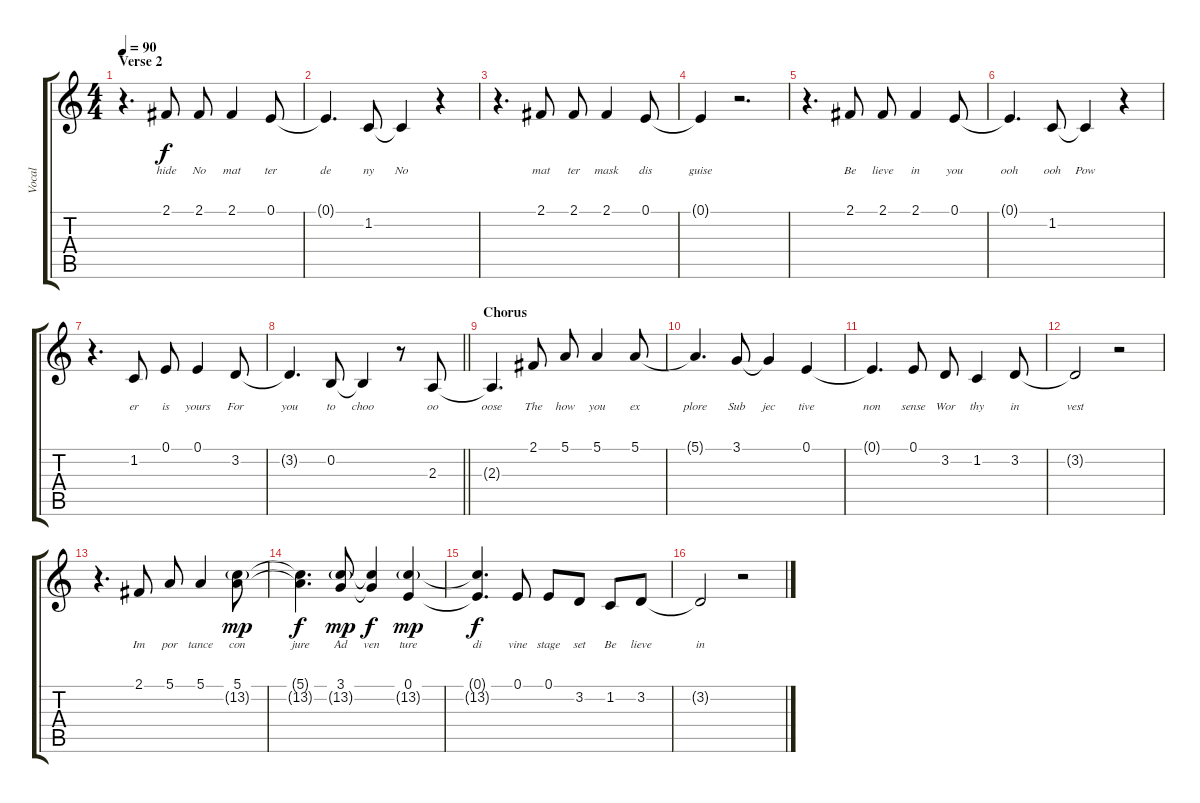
\track ("Vocal" "Vocal") {instrument acousticgrandpiano}
\staff {score tabs}
\tuning (E4 B3 G3 D3 A2 E2) {hide}
\ts (4 4)
\section ("" "Verse 2")
\tempo 90
\clef g2
\ks c
r.4{d dy f} 2.1.8{lyrics (0 "hide") lyrics (1 "") lyrics (2 "") lyrics (3 "") lyrics (4 "")} 2.1.8{lyrics (0 "No") lyrics (1 "") lyrics (2 "") lyrics (3 "") lyrics (4 "")} 2.1.4{lyrics (0 "mat") lyrics (1 "") lyrics (2 "") lyrics (3 "") lyrics (4 "")} 0.1.8{lyrics (0 "ter") lyrics (1 "") lyrics (2 "") lyrics (3 "") lyrics (4 "")} |
0.1{t}.4{d lyrics (0 "de") lyrics (1 "") lyrics (2 "") lyrics (3 "") lyrics (4 "")} 1.2.8{lyrics (0 "ny") lyrics (1 "") lyrics (2 "") lyrics (3 "") lyrics (4 "")} 1.2{t}.4{lyrics (0 "No") lyrics (1 "") lyrics (2 "") lyrics (3 "") lyrics (4 "")} r.4 |
r.4{d} 2.1.8{lyrics (0 "mat") lyrics (1 "") lyrics (2 "") lyrics (3 "") lyrics (4 "")} 2.1.8{lyrics (0 "ter") lyrics (1 "") lyrics (2 "") lyrics (3 "") lyrics (4 "")} 2.1.4{lyrics (0 "mask") lyrics (1 "") lyrics (2 "") lyrics (3 "") lyrics (4 "")} 0.1.8{lyrics (0 "dis") lyrics (1 "") lyrics (2 "") lyrics (3 "") lyrics (4 "")} |
0.1{t}.4{lyrics (0 "guise") lyrics (1 "") lyrics (2 "") lyrics (3 "") lyrics (4 "")} r.2{d} |
r.4{d} 2.1.8{lyrics (0 "Be") lyrics (1 "") lyrics (2 "") lyrics (3 "") lyrics (4 "")} 2.1.8{lyrics (0 "lieve") lyrics (1 "") lyrics (2 "") lyrics (3 "") lyrics (4 "")} 2.1.4{lyrics (0 "in") lyrics (1 "") lyrics (2 "") lyrics (3 "") lyrics (4 "")} 0.1.8{lyrics (0 "you") lyrics (1 "") lyrics (2 "") lyrics (3 "") lyrics (4 "")} |
0.1{t}.4{d lyrics (0 "ooh") lyrics (1 "") lyrics (2 "") lyrics (3 "") lyrics (4 "")} 1.2.8{lyrics (0 "ooh") lyrics (1 "") lyrics (2 "") lyrics (3 "") lyrics (4 "")} 1.2{t}.4{lyrics (0 "Pow") lyrics (1 "") lyrics (2 "") lyrics (3 "") lyrics (4 "")} r.4 |
r.4{d} 1.2.8{lyrics (0 "er") lyrics (1 "") lyrics (2 "") lyrics (3 "") lyrics (4 "")} 0.1.8{lyrics (0 "is") lyrics (1 "") lyrics (2 "") lyrics (3 "") lyrics (4 "")} 0.1.4{lyrics (0 "yours") lyrics (1 "") lyrics (2 "") lyrics (3 "") lyrics (4 "")} 3.2.8{lyrics (0 "For") lyrics (1 "") lyrics (2 "") lyrics (3 "") lyrics (4 "")} |
\barLineRight lightlight
3.2{t}.4{d lyrics (0 "you") lyrics (1 "") lyrics (2 "") lyrics (3 "") lyrics (4 "")} 0.2.8{lyrics (0 "to") lyrics (1 "") lyrics (2 "") lyrics (3 "") lyrics (4 "")} 0.2{t}.4{lyrics (0 "choo") lyrics (1 "") lyrics (2 "") lyrics (3 "") lyrics (4 "")} r.8 2.3.8{lyrics (0 "oo") lyrics (1 "") lyrics (2 "") lyrics (3 "") lyrics (4 "")} |
\section ("" "Chorus")
2.3{t}.4{d lyrics (0 "oose") lyrics (1 "") lyrics (2 "") lyrics (3 "") lyrics (4 "")} 2.1.8{lyrics (0 "The") lyrics (1 "") lyrics (2 "") lyrics (3 "") lyrics (4 "")} 5.1.8{lyrics (0 "how") lyrics (1 "") lyrics (2 "") lyrics (3 "") lyrics (4 "")} 5.1.4{lyrics (0 "you") lyrics (1 "") lyrics (2 "") lyrics (3 "") lyrics (4 "")} 5.1.8{lyrics (0 "ex") lyrics (1 "") lyrics (2 "") lyrics (3 "") lyrics (4 "")} |
5.1{t}.4{d lyrics (0 "plore") lyrics (1 "") lyrics (2 "") lyrics (3 "") lyrics (4 "")} 3.1.8{lyrics (0 "Sub") lyrics (1 "") lyrics (2 "") lyrics (3 "") lyrics (4 "")} 3.1{t}.4{lyrics (0 "jec") lyrics (1 "") lyrics (2 "") lyrics (3 "") lyrics (4 "")} 0.1.4{lyrics (0 "tive") lyrics (1 "") lyrics (2 "") lyrics (3 "") lyrics (4 "")} |
0.1{t}.4{d lyrics (0 "non") lyrics (1 "") lyrics (2 "") lyrics (3 "") lyrics (4 "")} 0.1.8{lyrics (0 "sense") lyrics (1 "") lyrics (2 "") lyrics (3 "") lyrics (4 "")} 3.2.8{lyrics (0 "Wor") lyrics (1 "") lyrics (2 "") lyrics (3 "") lyrics (4 "")} 1.2.4{lyrics (0 "thy") lyrics (1 "") lyrics (2 "") lyrics (3 "") lyrics (4 "")} 3.2.8{lyrics (0 "in") lyrics (1 "") lyrics (2 "") lyrics (3 "") lyrics (4 "")} |
3.2{t}.2{lyrics (0 "vest") lyrics (1 "") lyrics (2 "") lyrics (3 "") lyrics (4 "")} r.2 |
r.4{d} 2.1.8{lyrics (0 "Im") lyrics (1 "") lyrics (2 "") lyrics (3 "") lyrics (4 "")} 5.1.8{lyrics (0 "por") lyrics (1 "") lyrics (2 "") lyrics (3 "") lyrics (4 "")} 5.1.4{lyrics (0 "tance") lyrics (1 "") lyrics (2 "") lyrics (3 "") lyrics (4 "")} (5.1 13.2{g}).8{lyrics (0 "con") lyrics (1 "") lyrics (2 "") lyrics (3 "") lyrics (4 "") dy mp} |
(5.1{t} 13.2{t}).4{d lyrics (0 "jure") lyrics (1 "") lyrics (2 "") lyrics (3 "") lyrics (4 "") dy f} (3.1 13.2{g}).8{lyrics (0 "Ad") lyrics (1 "") lyrics (2 "") lyrics (3 "") lyrics (4 "") dy mp} (3.1{t} 13.2{t}).4{lyrics (0 "ven") lyrics (1 "") lyrics (2 "") lyrics (3 "") lyrics (4 "") dy f} (0.1 13.2{g}).4{lyrics (0 "ture") lyrics (1 "") lyrics (2 "") lyrics (3 "") lyrics (4 "") dy mp} |
(0.1{t} 13.2{t}).4{d lyrics (0 "di") lyrics (1 "") lyrics (2 "") lyrics (3 "") lyrics (4 "") dy f} 0.1.8{lyrics (0 "vine") lyrics (1 "") lyrics (2 "") lyrics (3 "") lyrics (4 "")} 0.1.8{lyrics (0 "stage") lyrics (1 "") lyrics (2 "") lyrics (3 "") lyrics (4 "")} 3.2.8{lyrics (0 "set") lyrics (1 "") lyrics (2 "") lyrics (3 "") lyrics (4 "")} 1.2.8{lyrics (0 "Be") lyrics (1 "") lyrics (2 "") lyrics (3 "") lyrics (4 "")} 3.2.8{lyrics (0 "lieve") lyrics (1 "") lyrics (2 "") lyrics (3 "") lyrics (4 "")} |
3.2{t}.2{lyrics (0 "in") lyrics (1 "") lyrics (2 "") lyrics (3 "") lyrics (4 "")} r.2
